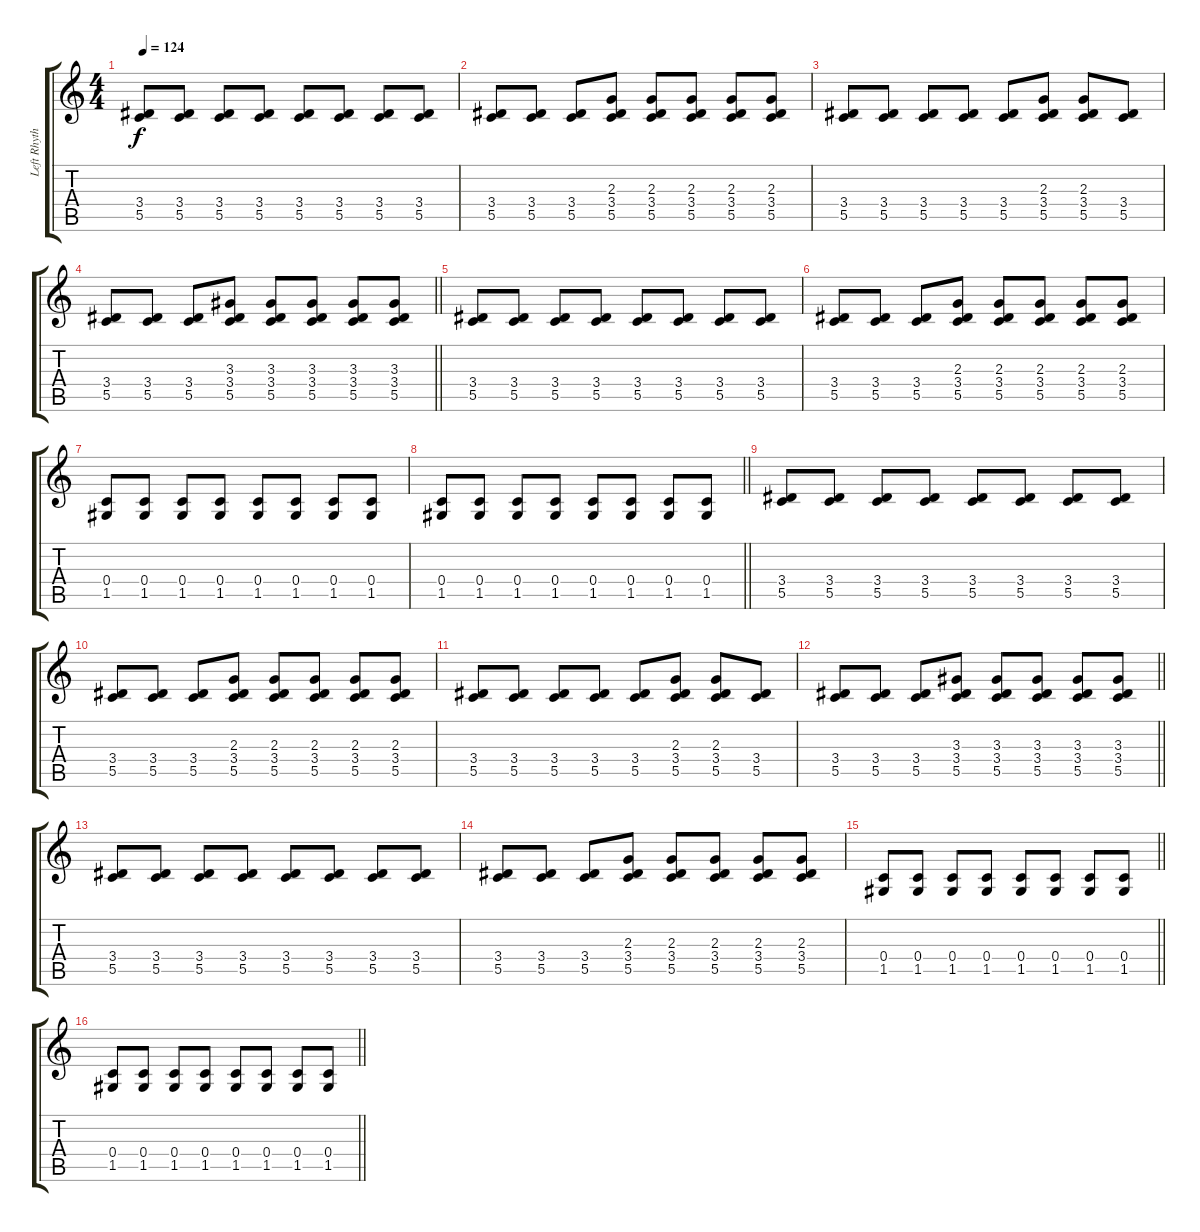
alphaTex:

\track ("Left Rhythm" "Left Rhyth") {instrument distortionguitar}
\staff {score tabs}
\tuning (D4 A3 F3 C3 G2 C2) {hide}
\ts (4 4)
\section ("" "")
\tempo 124
\clef g2
\ks c
(3.4 5.5).8{dy f} (3.4 5.5).8 (3.4 5.5).8 (3.4 5.5).8 (3.4 5.5).8 (3.4 5.5).8 (3.4 5.5).8 (3.4 5.5).8 |
(3.4 5.5).8 (3.4 5.5).8 (3.4 5.5).8 (2.3 3.4 5.5).8 (2.3 3.4 5.5).8 (2.3 3.4 5.5).8 (2.3 3.4 5.5).8 (2.3 3.4 5.5).8 |
(3.4 5.5).8 (3.4 5.5).8 (3.4 5.5).8 (3.4 5.5).8 (3.4 5.5).8 (2.3 3.4 5.5).8 (2.3 3.4 5.5).8 (3.4 5.5).8 |
\barLineRight lightlight
(3.4 5.5).8 (3.4 5.5).8 (3.4 5.5).8 (3.3 3.4 5.5).8 (3.3 3.4 5.5).8 (3.3 3.4 5.5).8 (3.3 3.4 5.5).8 (3.3 3.4 5.5).8 |
\section ("" "")
(3.4 5.5).8 (3.4 5.5).8 (3.4 5.5).8 (3.4 5.5).8 (3.4 5.5).8 (3.4 5.5).8 (3.4 5.5).8 (3.4 5.5).8 |
(3.4 5.5).8 (3.4 5.5).8 (3.4 5.5).8 (2.3 3.4 5.5).8 (2.3 3.4 5.5).8 (2.3 3.4 5.5).8 (2.3 3.4 5.5).8 (2.3 3.4 5.5).8 |
(0.4 1.5).8 (0.4 1.5).8 (0.4 1.5).8 (0.4 1.5).8 (0.4 1.5).8 (0.4 1.5).8 (0.4 1.5).8 (0.4 1.5).8 |
\barLineRight lightlight
(0.4 1.5).8 (0.4 1.5).8 (0.4 1.5).8 (0.4 1.5).8 (0.4 1.5).8 (0.4 1.5).8 (0.4 1.5).8 (0.4 1.5).8 |
\section ("" "")
(3.4 5.5).8 (3.4 5.5).8 (3.4 5.5).8 (3.4 5.5).8 (3.4 5.5).8 (3.4 5.5).8 (3.4 5.5).8 (3.4 5.5).8 |
(3.4 5.5).8 (3.4 5.5).8 (3.4 5.5).8 (2.3 3.4 5.5).8 (2.3 3.4 5.5).8 (2.3 3.4 5.5).8 (2.3 3.4 5.5).8 (2.3 3.4 5.5).8 |
(3.4 5.5).8 (3.4 5.5).8 (3.4 5.5).8 (3.4 5.5).8 (3.4 5.5).8 (2.3 3.4 5.5).8 (2.3 3.4 5.5).8 (3.4 5.5).8 |
\barLineRight lightlight
(3.4 5.5).8 (3.4 5.5).8 (3.4 5.5).8 (3.3 3.4 5.5).8 (3.3 3.4 5.5).8 (3.3 3.4 5.5).8 (3.3 3.4 5.5).8 (3.3 3.4 5.5).8 |
\section ("" "")
(3.4 5.5).8 (3.4 5.5).8 (3.4 5.5).8 (3.4 5.5).8 (3.4 5.5).8 (3.4 5.5).8 (3.4 5.5).8 (3.4 5.5).8 |
(3.4 5.5).8 (3.4 5.5).8 (3.4 5.5).8 (2.3 3.4 5.5).8 (2.3 3.4 5.5).8 (2.3 3.4 5.5).8 (2.3 3.4 5.5).8 (2.3 3.4 5.5).8 |
\barLineRight lightlight
(0.4 1.5).8 (0.4 1.5).8 (0.4 1.5).8 (0.4 1.5).8 (0.4 1.5).8 (0.4 1.5).8 (0.4 1.5).8 (0.4 1.5).8 |
\barLineRight lightlight
(0.4 1.5).8 (0.4 1.5).8 (0.4 1.5).8 (0.4 1.5).8 (0.4 1.5).8 (0.4 1.5).8 (0.4 1.5).8 (0.4 1.5).8
